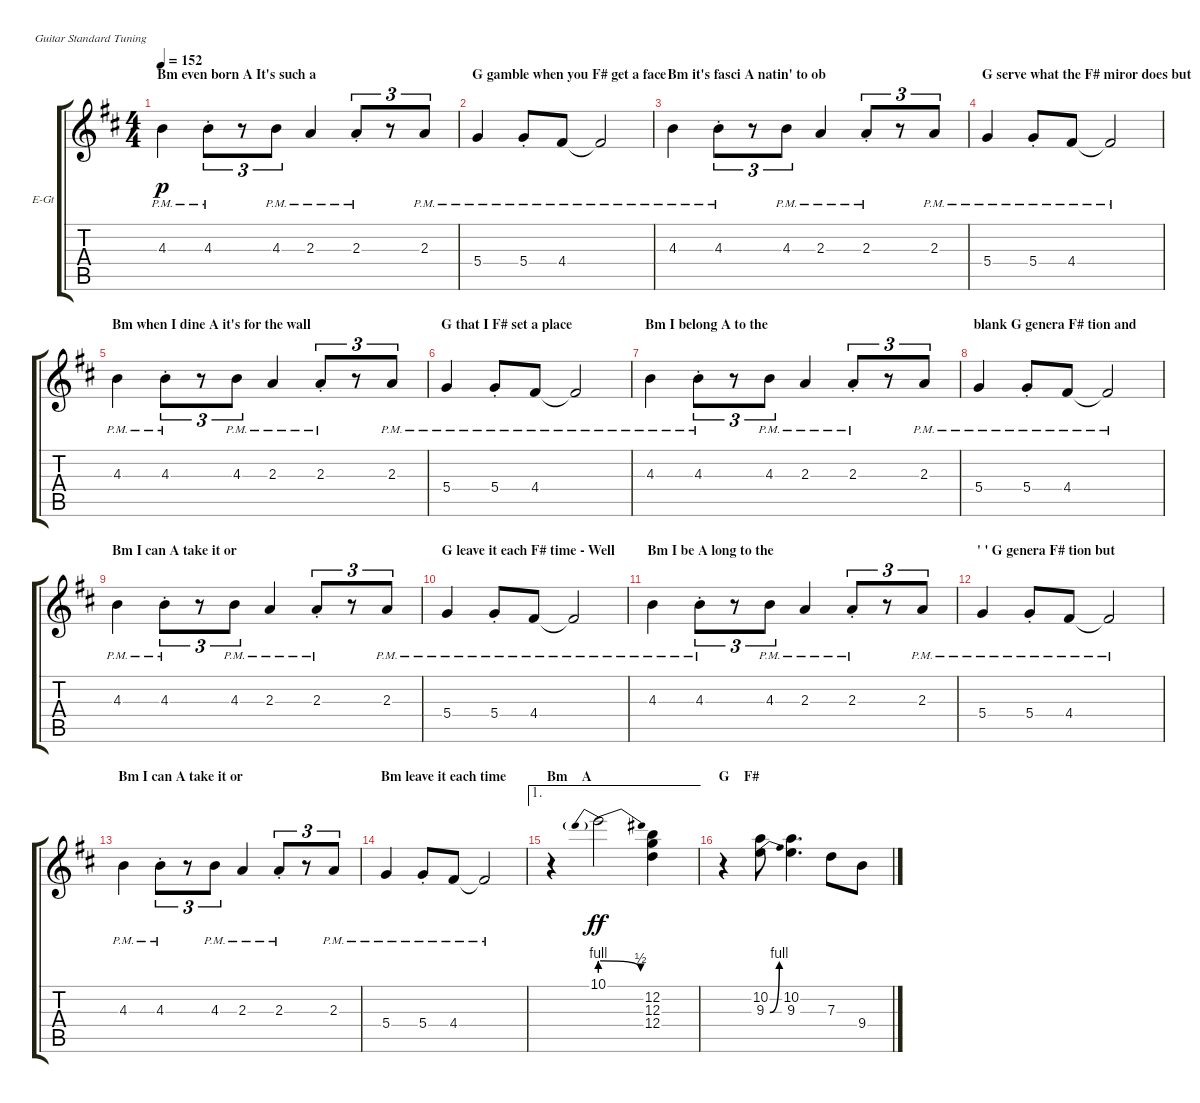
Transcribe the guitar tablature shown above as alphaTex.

\bracketExtendMode groupsimilarinstruments
\firstSystemTrackNameOrientation horizontal
\otherSystemsTrackNameOrientation horizontal
\track ("Guitar - Robert Quine" "E-Gt") {instrument overdrivenguitar}
\staff {score tabs}
\tuning (E4 B3 G3 D3 A2 E2)
\ts (4 4)
\section ("" "Bm even born A It's such a ")
\tempo 152
\clef g2
\ks d
4.3{pm}.4{dy p} 4.3{pm st}.8{tu (3 2)} r.8{tu (3 2)} 4.3{pm}.8{tu (3 2)} 2.3{pm}.4 2.3{pm st}.8{tu (3 2)} r.8{tu (3 2)} 2.3{pm}.8{tu (3 2)} |
\section ("" "G gamble when you F# get a face")
5.4{pm}.4 5.4{pm st}.8 4.4{pm}.8 4.4{pm t}.2 |
\section ("" "Bm it's fasci A natin' to ob")
4.3{pm}.4 4.3{pm st}.8{tu (3 2)} r.8{tu (3 2)} 4.3{pm}.8{tu (3 2)} 2.3{pm}.4 2.3{pm st}.8{tu (3 2)} r.8{tu (3 2)} 2.3{pm}.8{tu (3 2)} |
\section ("" "G serve what the F# miror does but")
5.4{pm}.4 5.4{pm st}.8 4.4{pm}.8 4.4{pm t}.2 |
\section ("" "Bm when I dine A it's for the wall")
4.3{pm}.4 4.3{pm st}.8{tu (3 2)} r.8{tu (3 2)} 4.3{pm}.8{tu (3 2)} 2.3{pm}.4 2.3{pm st}.8{tu (3 2)} r.8{tu (3 2)} 2.3{pm}.8{tu (3 2)} |
\section ("" "G that I F# set a place")
5.4{pm}.4 5.4{pm st}.8 4.4{pm}.8 4.4{pm t}.2 |
\section ("" "Bm I belong A to the")
4.3{pm}.4 4.3{pm st}.8{tu (3 2)} r.8{tu (3 2)} 4.3{pm}.8{tu (3 2)} 2.3{pm}.4 2.3{pm st}.8{tu (3 2)} r.8{tu (3 2)} 2.3{pm}.8{tu (3 2)} |
\section ("" "blank G genera F# tion and")
5.4{pm}.4 5.4{pm st}.8 4.4{pm}.8 4.4{pm t}.2 |
\section ("" "Bm I can A take it or")
4.3{pm}.4 4.3{pm st}.8{tu (3 2)} r.8{tu (3 2)} 4.3{pm}.8{tu (3 2)} 2.3{pm}.4 2.3{pm st}.8{tu (3 2)} r.8{tu (3 2)} 2.3{pm}.8{tu (3 2)} |
\section ("" "G leave it each F# time - Well")
5.4{pm}.4 5.4{pm st}.8 4.4{pm}.8 4.4{pm t}.2 |
\section ("" "Bm I be A long to the")
4.3{pm}.4 4.3{pm st}.8{tu (3 2)} r.8{tu (3 2)} 4.3{pm}.8{tu (3 2)} 2.3{pm}.4 2.3{pm st}.8{tu (3 2)} r.8{tu (3 2)} 2.3{pm}.8{tu (3 2)} |
\section ("" "' ' G genera F# tion but")
5.4{pm}.4 5.4{pm st}.8 4.4{pm}.8 4.4{pm t}.2 |
\section ("" "Bm I can A take it or")
4.3{pm}.4 4.3{pm st}.8{tu (3 2)} r.8{tu (3 2)} 4.3{pm}.8{tu (3 2)} 2.3{pm}.4 2.3{pm st}.8{tu (3 2)} r.8{tu (3 2)} 2.3{pm}.8{tu (3 2)} |
\section ("" "Bm leave it each time")
5.4{pm}.4 5.4{pm st}.8 4.4{pm}.8 4.4{pm t}.2 |
\ae 1
\section ("" "Bm    A")
r.4 10.1{be (prebendrelease 0 4 59.4 2)}.2{dy ff} (12.3 12.2 12.4).4 |
\section ("" "G    F#")
r.4 (10.2 9.3{be (bend 0 0 2.4 4)}).8 (10.2 9.3).4{d} 7.3.8 9.4.8
